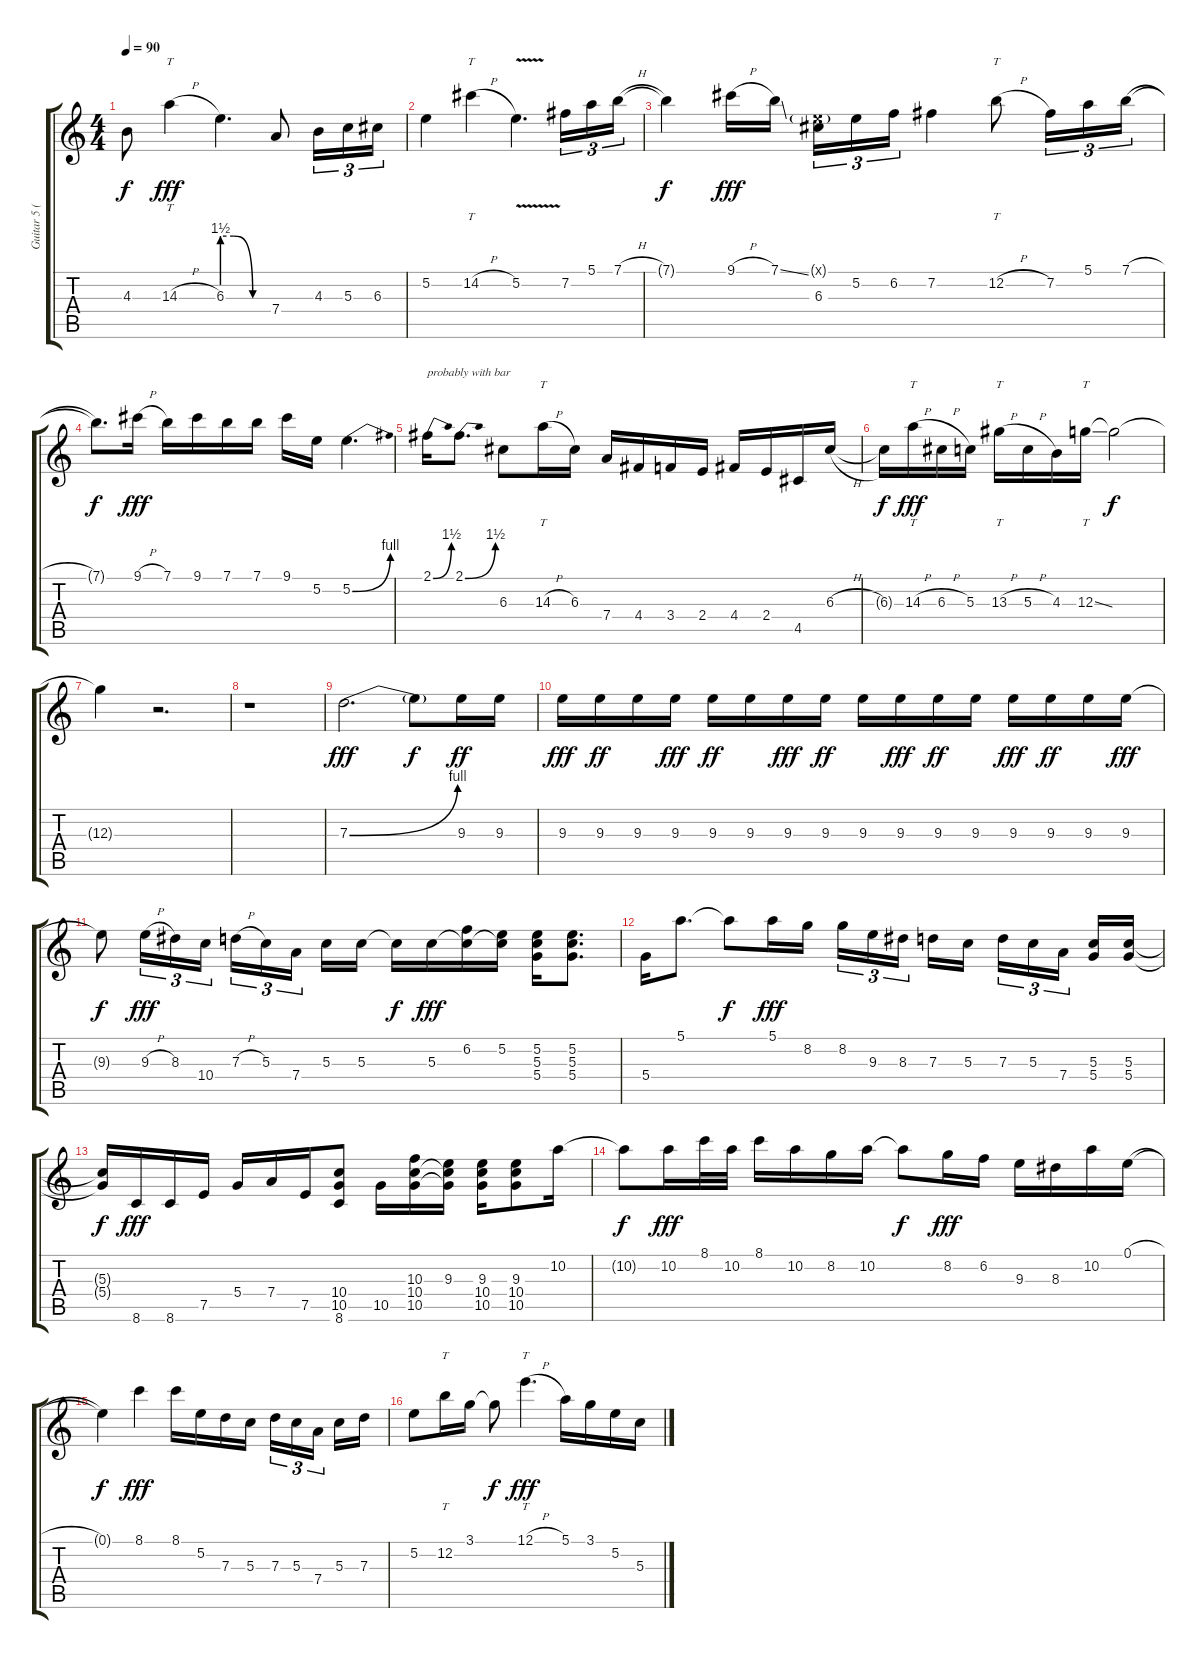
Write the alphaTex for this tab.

\track ("Guitar 5 (Lead)" "Guitar 5 (") {instrument distortionguitar}
\staff {score tabs}
\tuning (E4 B3 G3 D3 A2 E2) {hide}
\ts (4 4)
\tempo 90
\clef g2
\ks c
4.3{t}.8{dy f} 14.3{h}.4{tt dy fff} 6.3{be (custom 0 6 15 6 40 0 60 0)}.4{d} 7.4.8 4.3.16{tu (3 2)} 5.3.16{tu (3 2)} 6.3.16{tu (3 2)} |
5.2.4 14.2{h}.4{tt} 5.2{v}.4{d} 7.2.16{tu (3 2)} 5.1.16{tu (3 2)} 7.1{h}.16{tu (3 2)} |
7.1{t}.4{dy f} 9.1{h}.16{dy fff} 7.1{ss}.16 (0.1{g x} 6.3).16{tu (3 2)} 5.2.16{tu (3 2)} 6.2.16{tu (3 2)} 7.2.4 12.2{h}.8{tt} 7.2.16{tu (3 2)} 5.1.16{tu (3 2)} 7.1{h}.16{tu (3 2)} |
7.1{t}.8{d dy f} 9.1{h}.16{dy fff} 7.1.16 9.1.16 7.1.16 7.1.16 9.1.16 5.2.16 5.2{be (bend 0 0 60 4)}.4{d} |
2.1{be (bend 0 0 60 6)}.16{txt "probably with bar"} 2.1{be (bend 0 0 60 6)}.8{d} 6.3.8 14.3{h}.16{tt} 6.3.16 7.4.16 4.4.16 3.4.16 2.4.16 4.4.16 2.4.16 4.5.16 6.3{h}.16 |
6.3{t}.16{dy f} 14.3{h}.16{tt dy fff} 6.3{h}.16 5.3.16 13.3{h}.16{tt} 5.3{h}.16 4.3.16 12.3{ss}.16{tt} 12.3{t}.2{dy f} |
12.3{t}.4 r.2{d} |
r.1 |
7.3{be (bend 0 0 60 4)}.2{d dy fff} 7.3{t}.8{dy f} 9.3.16{dy ff} 9.3.16 |
9.3.16{dy fff} 9.3.16{dy ff} 9.3.16 9.3.16{dy fff} 9.3.16{dy ff} 9.3.16 9.3.16{dy fff} 9.3.16{dy ff} 9.3.16 9.3.16{dy fff} 9.3.16{dy ff} 9.3.16 9.3.16{dy fff} 9.3.16{dy ff} 9.3.16 9.3.16{dy fff} |
9.3{t}.8{dy f} 9.3{h}.16{tu (3 2) dy fff} 8.3.16{tu (3 2)} 10.4.16{tu (3 2)} 7.3{h}.16{tu (3 2)} 5.3.16{tu (3 2)} 7.4.16{tu (3 2)} 5.3.16 5.3.16 5.3{t}.16{dy f} 5.3.16{dy fff} (6.2 5.3{t}).16 (5.2 5.3{t}).16 (5.2 5.3 5.4).16 (5.2 5.3 5.4).8{d} |
5.4.16 5.1.8{d} 5.1{t}.8{dy f} 5.1.16{dy fff} 8.2.16 8.2.16{tu (3 2)} 9.3.16{tu (3 2)} 8.3.16{tu (3 2)} 7.3.16 5.3.16 7.3.16{tu (3 2)} 5.3.16{tu (3 2)} 7.4.16{tu (3 2)} (5.3 5.4).16 (5.3 5.4).16 |
(5.3{t} 5.4{t}).16{dy f} 8.6.16{dy fff} 8.6.16 7.5.16 5.4.16 7.4.16 7.5.16 (10.4 10.5 8.6).8 10.5.16 (10.3 10.4 10.5).16 (9.3 10.4{t} 10.5{t}).16 (9.3 10.4 10.5).16 (9.3 10.4 10.5).8 10.2.16 |
10.2{t}.8{dy f} 10.2.16{dy fff} 8.1.32 10.2.32 8.1.16 10.2.16 8.2.16 10.2.16 10.2{t}.8{dy f} 8.2.16{dy fff} 6.2.16 9.3.16 8.3.16 10.2.16 0.1{h}.16 |
0.1{t}.4{dy f} 8.1.4{dy fff} 8.1.16 5.2.16 7.3.16 5.3.16 7.3.16{tu (3 2)} 5.3.16{tu (3 2)} 7.4.16{tu (3 2)} 5.3.16 7.3.16 |
5.2.8 12.2.16{tt} 3.1.16 3.1{t}.8{dy f} 12.1{h}.4{tt d dy fff} 5.1.16 3.1.16 5.2.16 5.3.16
